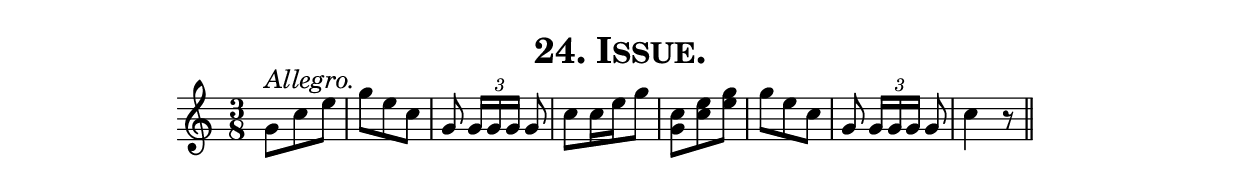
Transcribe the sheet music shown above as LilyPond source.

\version "2.8"
\paper{ line-width=15\cm indent=0\mm }

\header{ tagline="" title=\markup \smallCaps "24. Issue." }

tempomark = s1*0^\markup { \large { \italic Allegro. } }

\score {
 \new Staff \relative c'' {
  \set Staff.midiInstrument = #"trumpet"
  \set Score.barNumberVisibility = ##f
  \override Voice.Rest #'style = #'classical
  \clef treble
  \key c \major
  \autoBeamOff
  \time 3/8
  \tempomark 

  g8[ c e] |
  g[ e c] |
  g \times 2/3 { g16[ g g] } g8 |
  c[ c16 e g8] |

  <g, c>[ <c e> <e g>] |
  g[ e c] |
  g \times 2/3 { g16[ g g] } g8 |
  c4 r8 \bar "||"
  % Mark over rest in original, which may be a misplaced half-inked fermata

 }
 \layout { }
 \midi { \tempo 4=120 }
}
